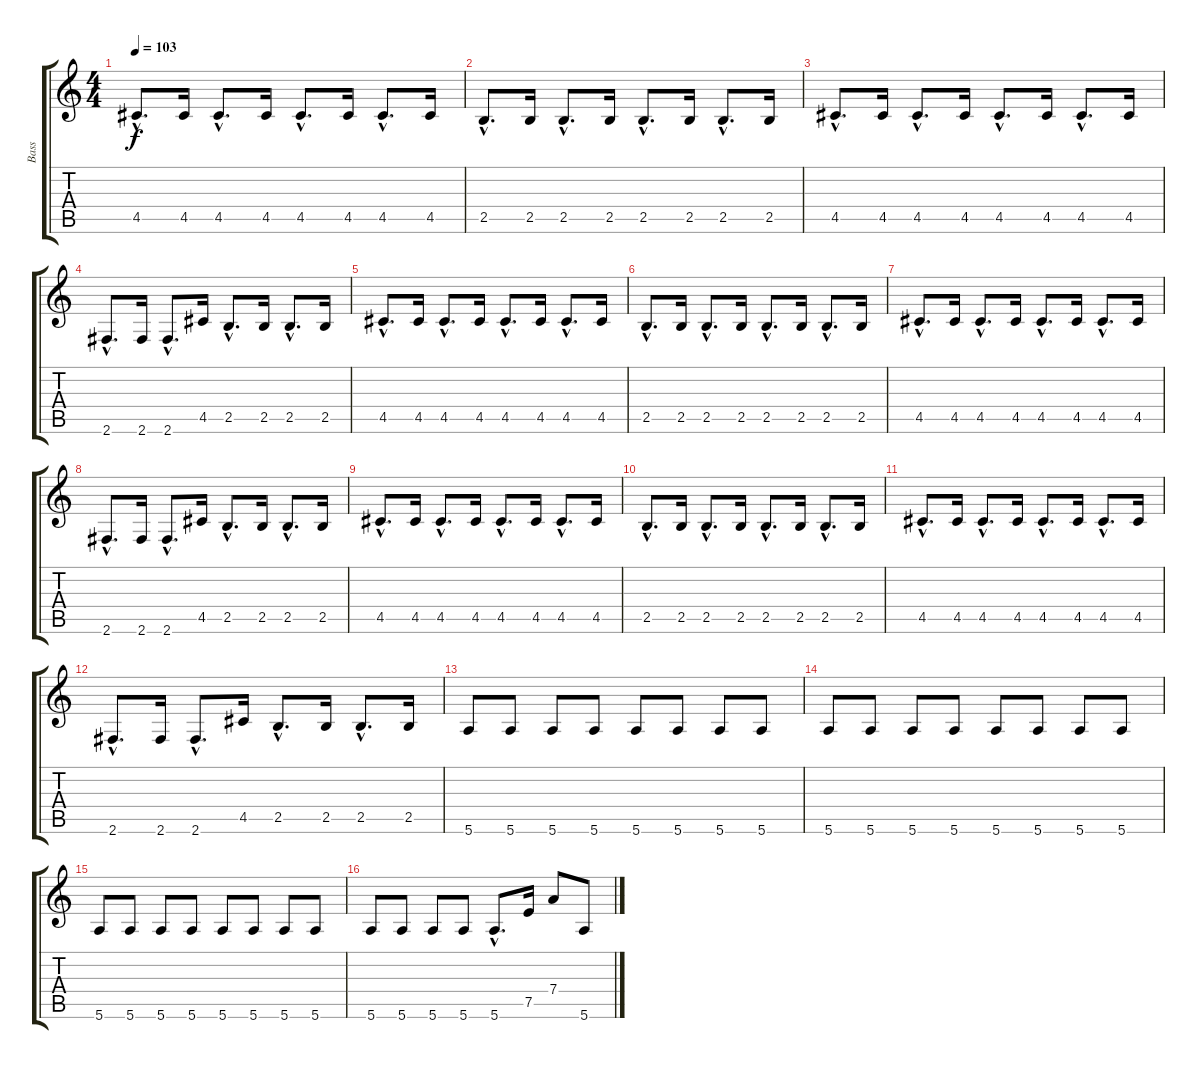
\track ("Bass" "Bass") {instrument electricbassfinger}
\staff {score tabs}
\tuning (E4 B3 G3 D3 A2 E2) {hide}
\ts (4 4)
\tempo 103
\clef g2
\ks c
4.5{hac}.8{d dy f} 4.5.16 4.5{hac}.8{d} 4.5.16 4.5{hac}.8{d} 4.5.16 4.5{hac}.8{d} 4.5.16 |
2.5{hac}.8{d} 2.5.16 2.5{hac}.8{d} 2.5.16 2.5{hac}.8{d} 2.5.16 2.5{hac}.8{d} 2.5.16 |
4.5{hac}.8{d} 4.5.16 4.5{hac}.8{d} 4.5.16 4.5{hac}.8{d} 4.5.16 4.5{hac}.8{d} 4.5.16 |
2.6{hac}.8{d} 2.6.16 2.6{hac}.8{d} 4.5.16 2.5{hac}.8{d} 2.5.16 2.5{hac}.8{d} 2.5.16 |
4.5{hac}.8{d} 4.5.16 4.5{hac}.8{d} 4.5.16 4.5{hac}.8{d} 4.5.16 4.5{hac}.8{d} 4.5.16 |
2.5{hac}.8{d} 2.5.16 2.5{hac}.8{d} 2.5.16 2.5{hac}.8{d} 2.5.16 2.5{hac}.8{d} 2.5.16 |
4.5{hac}.8{d} 4.5.16 4.5{hac}.8{d} 4.5.16 4.5{hac}.8{d} 4.5.16 4.5{hac}.8{d} 4.5.16 |
2.6{hac}.8{d} 2.6.16 2.6{hac}.8{d} 4.5.16 2.5{hac}.8{d} 2.5.16 2.5{hac}.8{d} 2.5.16 |
4.5{hac}.8{d} 4.5.16 4.5{hac}.8{d} 4.5.16 4.5{hac}.8{d} 4.5.16 4.5{hac}.8{d} 4.5.16 |
2.5{hac}.8{d} 2.5.16 2.5{hac}.8{d} 2.5.16 2.5{hac}.8{d} 2.5.16 2.5{hac}.8{d} 2.5.16 |
4.5{hac}.8{d} 4.5.16 4.5{hac}.8{d} 4.5.16 4.5{hac}.8{d} 4.5.16 4.5{hac}.8{d} 4.5.16 |
2.6{hac}.8{d} 2.6.16 2.6{hac}.8{d} 4.5.16 2.5{hac}.8{d} 2.5.16 2.5{hac}.8{d} 2.5.16 |
5.6.8 5.6.8 5.6.8 5.6.8 5.6.8 5.6.8 5.6.8 5.6.8 |
5.6.8 5.6.8 5.6.8 5.6.8 5.6.8 5.6.8 5.6.8 5.6.8 |
5.6.8 5.6.8 5.6.8 5.6.8 5.6.8 5.6.8 5.6.8 5.6.8 |
5.6.8 5.6.8 5.6.8 5.6.8 5.6{hac}.8{d} 7.5.16 7.4.8 5.6.8
